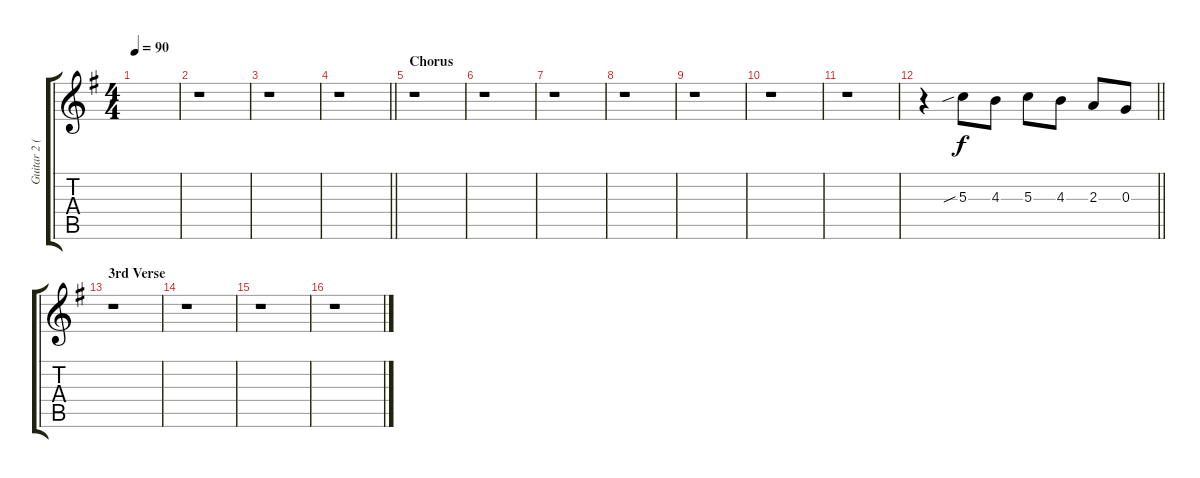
\track ("Guitar 2 (Alex)" "Guitar 2 (") {instrument overdrivenguitar}
\staff {score tabs}
\tuning (E4 B3 G3 D3 A2 E2) {hide}
\ts (4 4)
\tempo 90
\clef g2
\ks g
|
r.1 |
r.1 |
\barLineRight lightlight
r.1 |
\section ("" "Chorus")
r.1 |
r.1 |
r.1 |
r.1 |
r.1 |
r.1 |
r.1 |
\barLineRight lightlight
r.4 5.3{sib}.8 4.3.8 5.3.8 4.3.8 2.3.8 0.3.8 |
\section ("" "3rd Verse")
r.1 |
r.1 |
r.1 |
r.1
